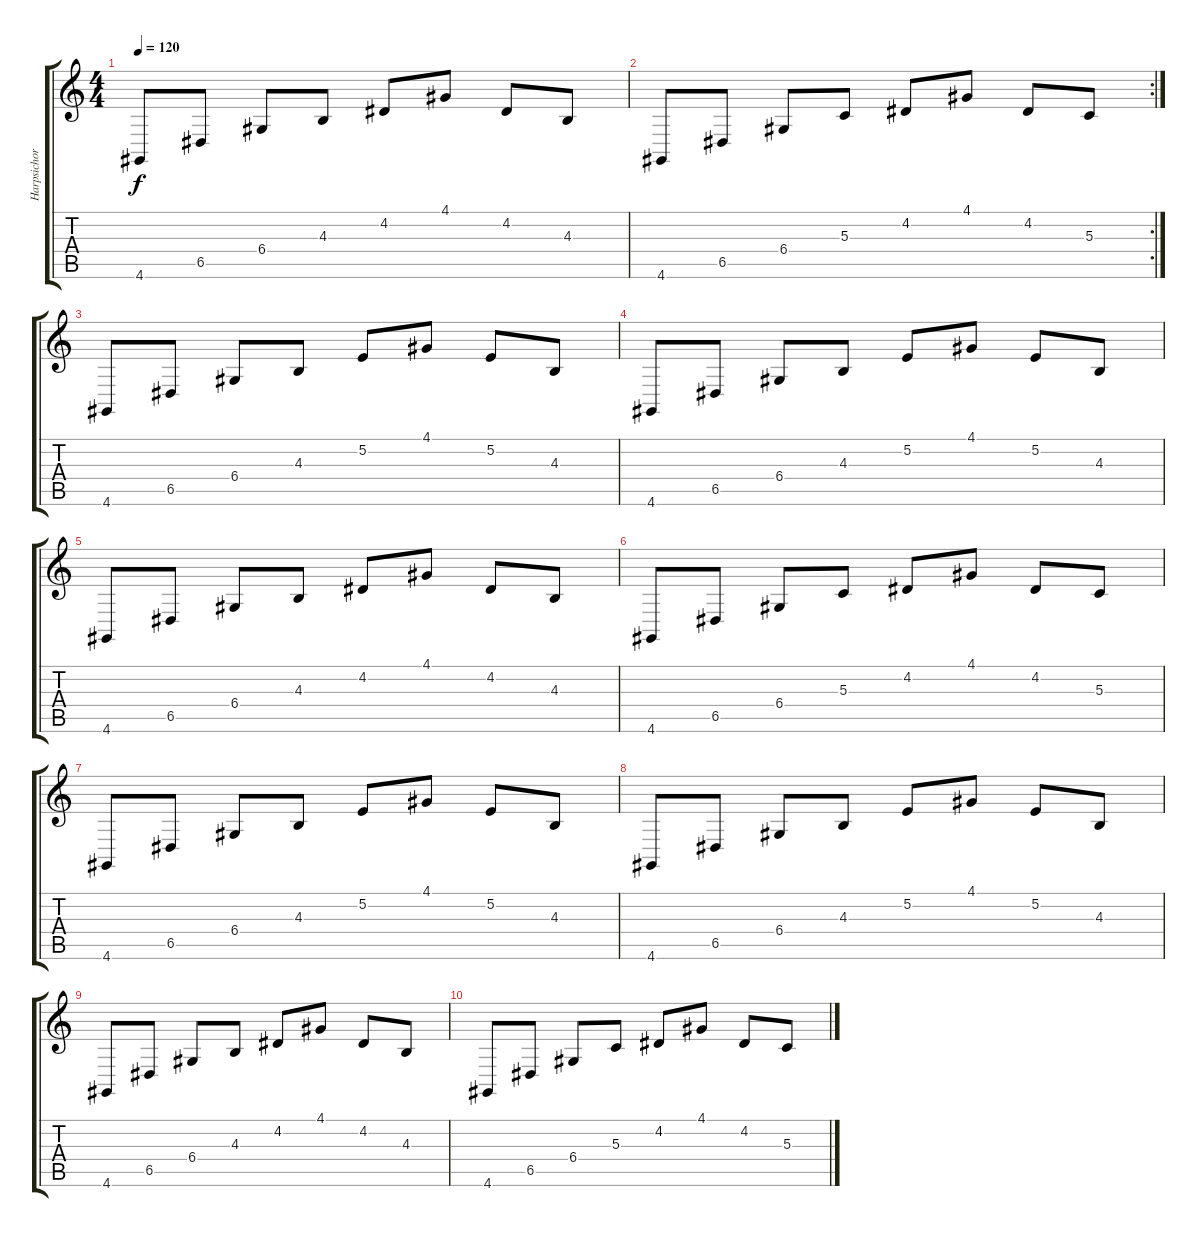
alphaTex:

\track ("Harpsichord" "Harpsichor") {instrument harpsichord}
\staff {score tabs}
\tuning (E4 B3 G3 D3 A2 E2) {hide}
\ts (4 4)
\tempo 120
\clef g2
\ks c
4.6.8{dy f} 6.5.8 6.4.8 4.3.8 4.2.8 4.1.8 4.2.8 4.3.8 |
\rc 2
4.6.8 6.5.8 6.4.8 5.3.8 4.2.8 4.1.8 4.2.8 5.3.8 |
4.6.8 6.5.8 6.4.8 4.3.8 5.2.8 4.1.8 5.2.8 4.3.8 |
4.6.8 6.5.8 6.4.8 4.3.8 5.2.8 4.1.8 5.2.8 4.3.8 |
4.6.8 6.5.8 6.4.8 4.3.8 4.2.8 4.1.8 4.2.8 4.3.8 |
4.6.8 6.5.8 6.4.8 5.3.8 4.2.8 4.1.8 4.2.8 5.3.8 |
4.6.8 6.5.8 6.4.8 4.3.8 5.2.8 4.1.8 5.2.8 4.3.8 |
4.6.8 6.5.8 6.4.8 4.3.8 5.2.8 4.1.8 5.2.8 4.3.8 |
4.6.8 6.5.8 6.4.8 4.3.8 4.2.8 4.1.8 4.2.8 4.3.8 |
4.6.8 6.5.8 6.4.8 5.3.8 4.2.8 4.1.8 4.2.8 5.3.8
